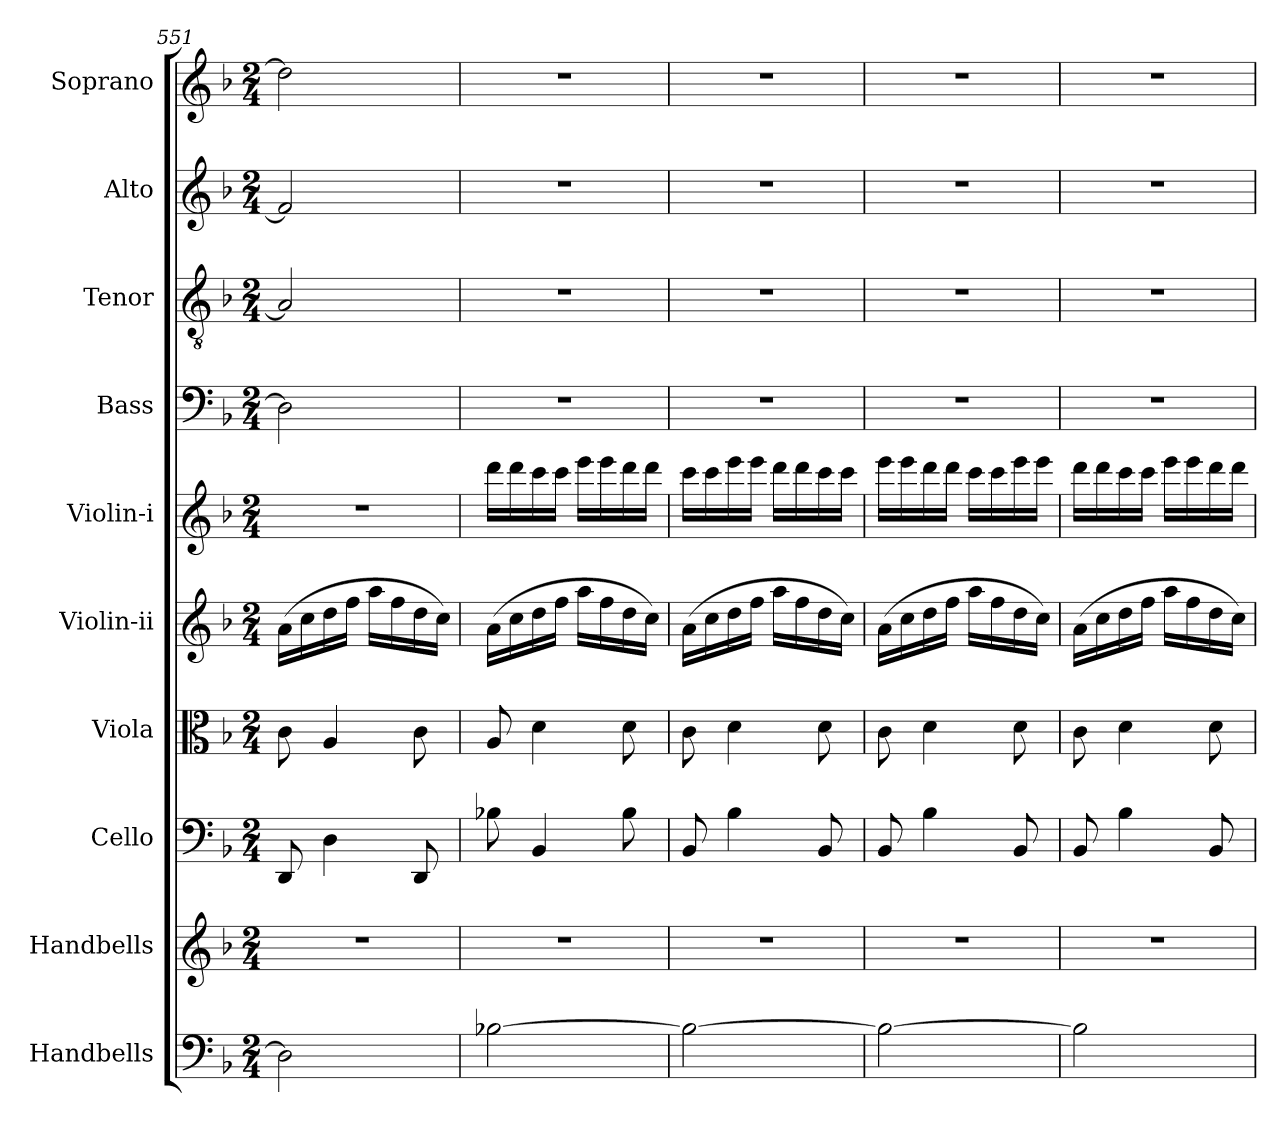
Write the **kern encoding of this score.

**kern	**kern	**kern	**kern	**kern	**kern	**kern	**text	**kern	**text	**kern	**text	**kern	**text
*part10	*part9	*part8	*part7	*part6	*part5	*part4	*part4	*part3	*part3	*part2	*part2	*part1	*part1
*staff10	*staff9	*staff8	*staff7	*staff6	*staff5	*staff4	*staff4	*staff3	*staff3	*staff2	*staff2	*staff1	*staff1
*I"Handbells	*I"Handbells	*I"Cello	*I"Viola	*I"Violin-ii	*I"Violin-i	*I"Bass	*	*I"Tenor	*	*I"Alto	*	*I"Soprano	*
*	*	*	*I'Vla.	*I'Vln.-ii	*I'Vln.-i	*I'B	*	*I'T	*	*I'A	*	*I'S	*
*clefF4	*clefG2	*clefF4	*clefC3	*clefG2	*clefG2	*clefF4	*	*clefGv2	*	*clefG2	*	*clefG2	*
*k[b-]	*k[b-]	*k[b-]	*k[b-]	*k[b-]	*k[b-]	*k[b-]	*	*k[b-]	*	*k[b-]	*	*k[b-]	*
*F:	*F:	*F:	*F:	*F:	*F:	*F:	*	*F:	*	*F:	*	*F:	*
*M2/4	*M2/4	*M2/4	*M2/4	*M2/4	*M2/4	*M2/4	*	*M2/4	*	*M2/4	*	*M2/4	*
=551	=551	=551	=551	=551	=551	=551	=551	=551	=551	=551	=551	=551	=551
!	!LO:N:vis=1	!	!	!	!LO:N:vis=1	!	!	!	!	!	!	!	!
2D\]	2r	8DD/	8c\	(>16a\LL	2r	2D\]	.	2A/]	.	2f/]	.	2dd\]	.
.	.	.	.	16cc\	.	.	.	.	.	.	.	.	.
.	.	4D\	4A/	16dd\	.	.	.	.	.	.	.	.	.
.	.	.	.	16ff\JJ	.	.	.	.	.	.	.	.	.
.	.	.	.	16aa\LL	.	.	.	.	.	.	.	.	.
.	.	.	.	16ff\	.	.	.	.	.	.	.	.	.
.	.	8DD/	8c\	16dd\	.	.	.	.	.	.	.	.	.
.	.	.	.	16cc\JJ)	.	.	.	.	.	.	.	.	.
=552	=552	=552	=552	=552	=552	=552	=552	=552	=552	=552	=552	=552	=552
!	!LO:N:vis=1	!	!	!	!	!LO:N:vis=1	!	!LO:N:vis=1	!	!LO:N:vis=1	!	!LO:N:vis=1	!
[>2B-X\	2r	8B-X\	8A/	(>16a\LL	16ddd\LL	2r	.	2r	.	2r	.	2r	.
.	.	.	.	16cc\	16ddd\	.	.	.	.	.	.	.	.
.	.	4BB-/	4d\	16dd\	16ccc\	.	.	.	.	.	.	.	.
.	.	.	.	16ff\JJ	16ccc\JJ	.	.	.	.	.	.	.	.
.	.	.	.	16aa\LL	16eee\LL	.	.	.	.	.	.	.	.
.	.	.	.	16ff\	16eee\	.	.	.	.	.	.	.	.
.	.	8B-\	8d\	16dd\	16ddd\	.	.	.	.	.	.	.	.
.	.	.	.	16cc\JJ)	16ddd\JJ	.	.	.	.	.	.	.	.
=553	=553	=553	=553	=553	=553	=553	=553	=553	=553	=553	=553	=553	=553
!	!LO:N:vis=1	!	!	!	!	!LO:N:vis=1	!	!LO:N:vis=1	!	!LO:N:vis=1	!	!LO:N:vis=1	!
2B-\_	2r	8BB-/	8c\	(>16a\LL	16ccc\LL	2r	.	2r	.	2r	.	2r	.
.	.	.	.	16cc\	16ccc\	.	.	.	.	.	.	.	.
.	.	4B-\	4d\	16dd\	16eee\	.	.	.	.	.	.	.	.
.	.	.	.	16ff\JJ	16eee\JJ	.	.	.	.	.	.	.	.
.	.	.	.	16aa\LL	16ddd\LL	.	.	.	.	.	.	.	.
.	.	.	.	16ff\	16ddd\	.	.	.	.	.	.	.	.
.	.	8BB-/	8d\	16dd\	16ccc\	.	.	.	.	.	.	.	.
.	.	.	.	16cc\JJ)	16ccc\JJ	.	.	.	.	.	.	.	.
=554	=554	=554	=554	=554	=554	=554	=554	=554	=554	=554	=554	=554	=554
!	!LO:N:vis=1	!	!	!	!	!LO:N:vis=1	!	!LO:N:vis=1	!	!LO:N:vis=1	!	!LO:N:vis=1	!
2B-\_	2r	8BB-/	8c\	(>16a\LL	16eee\LL	2r	.	2r	.	2r	.	2r	.
.	.	.	.	16cc\	16eee\	.	.	.	.	.	.	.	.
.	.	4B-\	4d\	16dd\	16ddd\	.	.	.	.	.	.	.	.
.	.	.	.	16ff\JJ	16ddd\JJ	.	.	.	.	.	.	.	.
.	.	.	.	16aa\LL	16ccc\LL	.	.	.	.	.	.	.	.
.	.	.	.	16ff\	16ccc\	.	.	.	.	.	.	.	.
.	.	8BB-/	8d\	16dd\	16eee\	.	.	.	.	.	.	.	.
.	.	.	.	16cc\JJ)	16eee\JJ	.	.	.	.	.	.	.	.
=555	=555	=555	=555	=555	=555	=555	=555	=555	=555	=555	=555	=555	=555
!	!LO:N:vis=1	!	!	!	!	!LO:N:vis=1	!	!LO:N:vis=1	!	!LO:N:vis=1	!	!LO:N:vis=1	!
2B-\]	2r	8BB-/	8c\	(>16a\LL	16ddd\LL	2r	.	2r	.	2r	.	2r	.
.	.	.	.	16cc\	16ddd\	.	.	.	.	.	.	.	.
.	.	4B-\	4d\	16dd\	16ccc\	.	.	.	.	.	.	.	.
.	.	.	.	16ff\JJ	16ccc\JJ	.	.	.	.	.	.	.	.
.	.	.	.	16aa\LL	16eee\LL	.	.	.	.	.	.	.	.
.	.	.	.	16ff\	16eee\	.	.	.	.	.	.	.	.
.	.	8BB-/	8d\	16dd\	16ddd\	.	.	.	.	.	.	.	.
.	.	.	.	16cc\JJ)	16ddd\JJ	.	.	.	.	.	.	.	.
=	=	=	=	=	=	=	=	=	=	=	=	=	=
*-	*-	*-	*-	*-	*-	*-	*-	*-	*-	*-	*-	*-	*-
